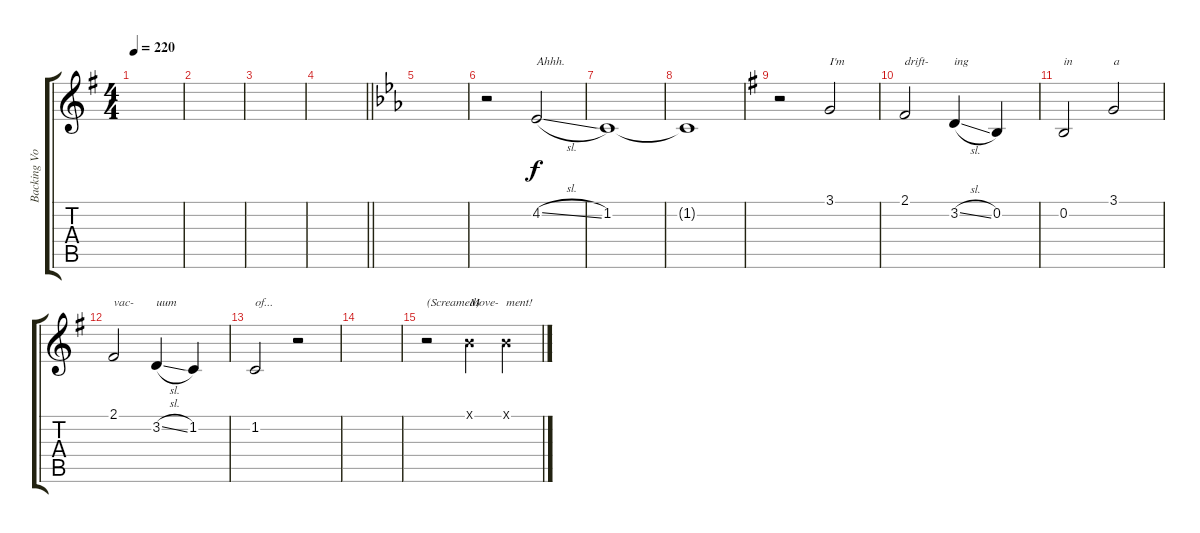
\track ("Backing Vocals - Ben Johnston" "Backing Vo") {instrument altosax}
\staff {score tabs}
\tuning (E4 B3 G3 D3 A2 E2) {hide}
\ts (4 4)
\tempo 220
\clef g2
\ks eminor
|
|
|
\barLineRight lightlight
|
\ks eb
|
r.2 4.2{sl}.2{txt "Ahhh." balance 14} |
1.2.1 |
1.2{t}.1 |
\ks eminor
r.2 3.1.2{txt "I'm" balance 8} |
2.1.2{txt "drift-"} 3.2{sl}.4{txt "ing"} 0.2.4 |
0.2.2{txt "in"} 3.1.2{txt "a"} |
2.1.2{txt "vac-"} 3.2{sl}.4{txt "uum"} 1.2.4 |
1.2.2{txt "of..."} r.2 |
|
r.2{txt "(Screamed)"} 7.1{x}.4{txt "Move-"} 7.1{x}.4{txt "ment!"}
